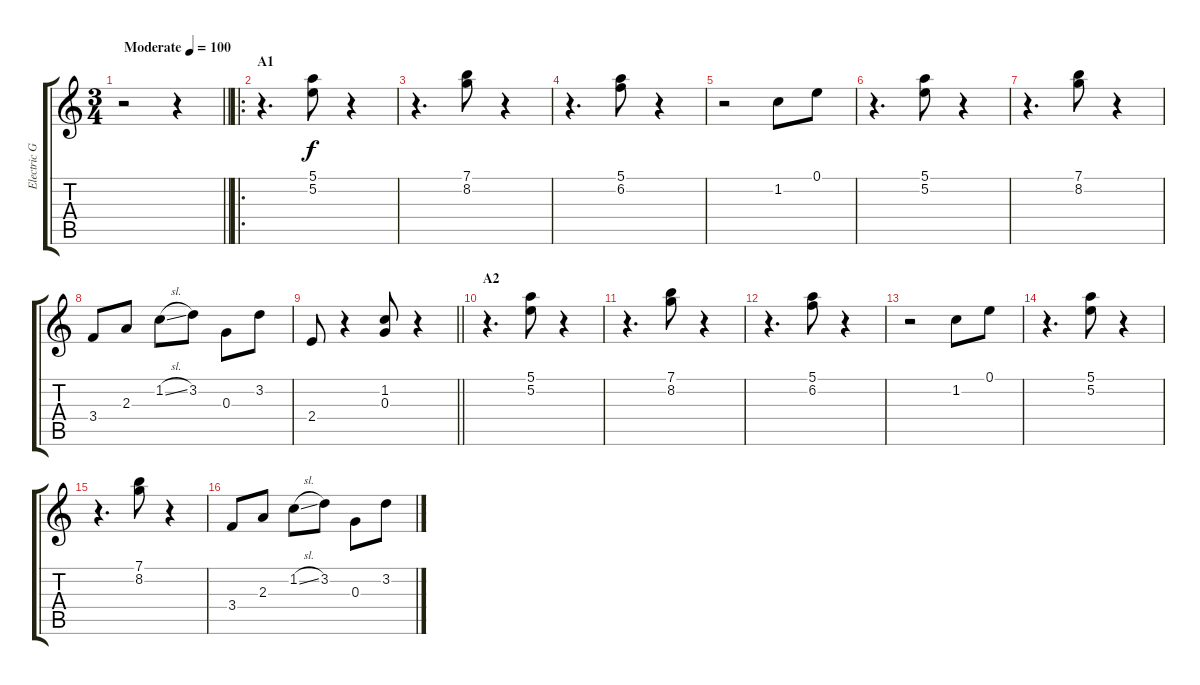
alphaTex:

\track ("Electric Guitar" "Electric G") {instrument electricguitarclean}
\staff {score tabs}
\tuning (E4 B3 G3 D3 A2 E2) {hide}
\ts (3 4)
\tempo (100 "Moderate")
\clef g2
\barLineRight lightlight
\ks c
r.2{dy f instrument electricguitarclean} r.4 |
\ro
\section ("" "A1")
r.4{d} (5.1 5.2).8 r.4 |
r.4{d} (7.1 8.2).8 r.4 |
r.4{d} (5.1 6.2).8 r.4 |
r.2 1.2.8 0.1.8 |
r.4{d} (5.1 5.2).8 r.4 |
r.4{d} (7.1 8.2).8 r.4 |
3.4.8 2.3.8 1.2{sl}.8 3.2.8 0.3.8 3.2.8 |
\barLineRight lightlight
2.4.8 r.4 (1.2 0.3).8 r.4 |
\section ("" "A2")
r.4{d} (5.1 5.2).8 r.4 |
r.4{d} (7.1 8.2).8 r.4 |
r.4{d} (5.1 6.2).8 r.4 |
r.2 1.2.8 0.1.8 |
r.4{d} (5.1 5.2).8 r.4 |
r.4{d} (7.1 8.2).8 r.4 |
3.4.8 2.3.8 1.2{sl}.8 3.2.8 0.3.8 3.2.8
